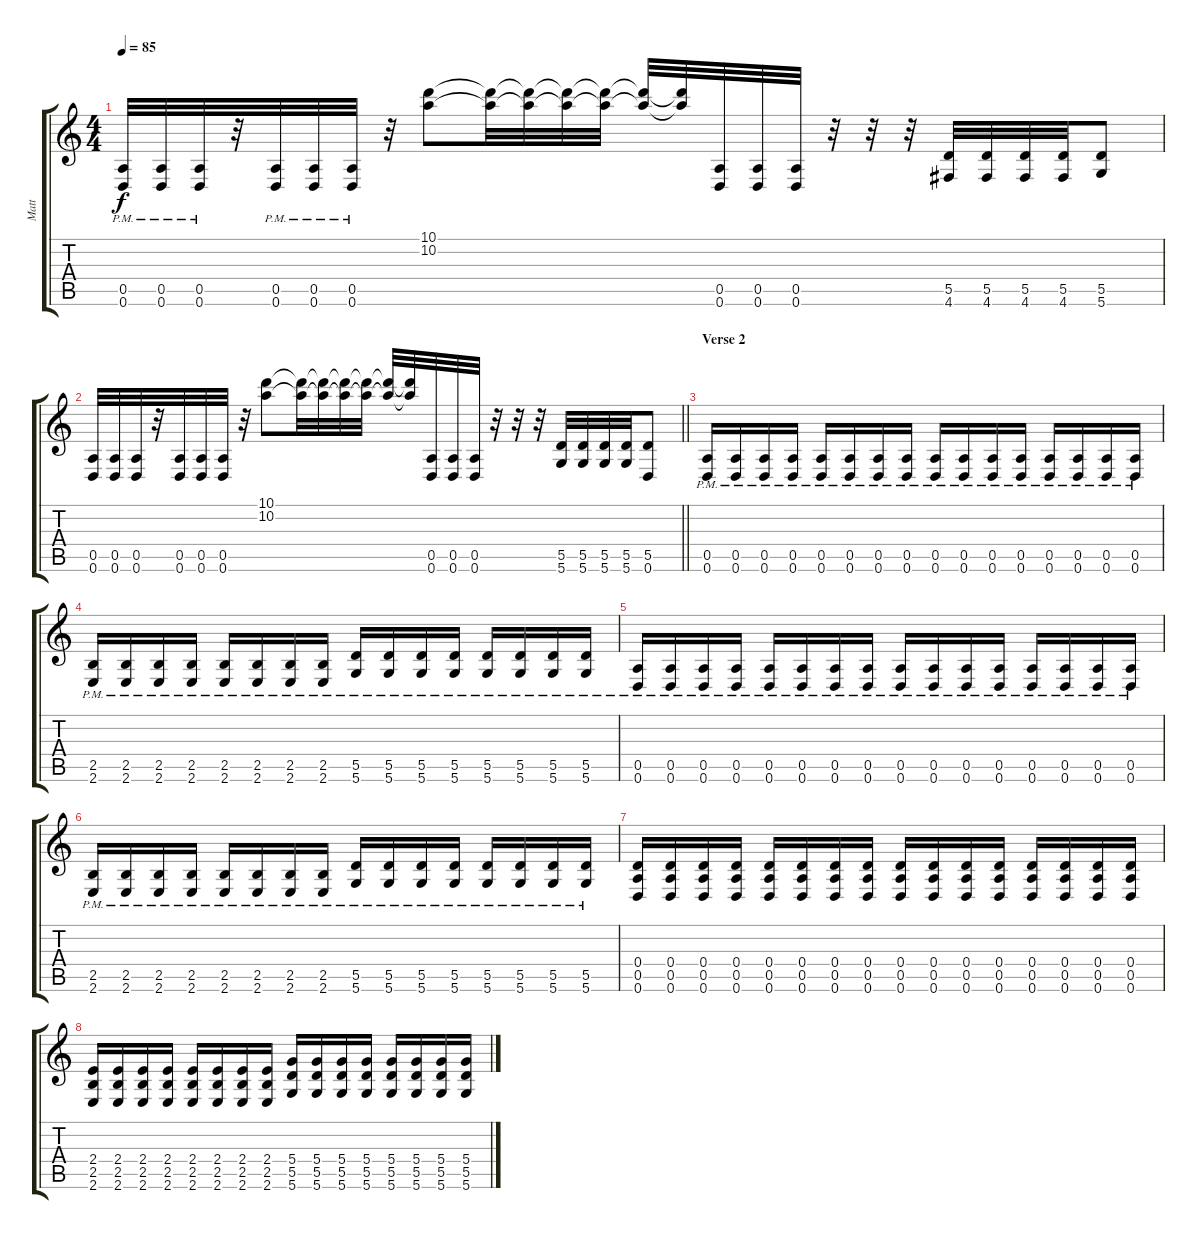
\track ("Matt" "Matt") {instrument overdrivenguitar}
\staff {score tabs}
\tuning (E4 B3 G3 D3 A2 D2) {hide}
\ts (4 4)
\tempo 85
\clef g2
\ks c
(0.5{pm} 0.6{pm}).32{dy f} (0.5{pm} 0.6{pm}).32 (0.5{pm} 0.6{pm}).32 r.32 (0.5{pm} 0.6{pm}).32 (0.5{pm} 0.6{pm}).32 (0.5{pm} 0.6{pm}).32 r.32 (10.1 10.2).8 (10.1{t} 10.2{t}).32 (10.1{t} 10.2{t}).32 (10.1{t} 10.2{t}).32 (10.1{t} 10.2{t}).32 (10.1{t} 10.2{t}).32 (10.1{t} 10.2{t}).32 (0.5 0.6).32 (0.5 0.6).32 (0.5 0.6).32 r.32 r.32 r.32 (5.5 4.6).32 (5.5 4.6).32 (5.5 4.6).32 (5.5 4.6).32 (5.5 5.6).8 |
\barLineRight lightlight
(0.5 0.6).32 (0.5 0.6).32 (0.5 0.6).32 r.32 (0.5 0.6).32 (0.5 0.6).32 (0.5 0.6).32 r.32 (10.1 10.2).8 (10.1{t} 10.2{t}).32 (10.1{t} 10.2{t}).32 (10.1{t} 10.2{t}).32 (10.1{t} 10.2{t}).32 (10.1{t} 10.2{t}).32 (10.1{t} 10.2{t}).32 (0.5 0.6).32 (0.5 0.6).32 (0.5 0.6).32 r.32 r.32 r.32 (5.5 5.6).32 (5.5 5.6).32 (5.5 5.6).32 (5.5 5.6).32 (5.5 0.6).8 |
\section ("" "Verse 2")
(0.5{pm} 0.6{pm}).16 (0.5{pm} 0.6{pm}).16 (0.5{pm} 0.6{pm}).16 (0.5{pm} 0.6{pm}).16 (0.5{pm} 0.6{pm}).16 (0.5{pm} 0.6{pm}).16 (0.5{pm} 0.6{pm}).16 (0.5{pm} 0.6{pm}).16 (0.5{pm} 0.6{pm}).16 (0.5{pm} 0.6{pm}).16 (0.5{pm} 0.6{pm}).16 (0.5{pm} 0.6{pm}).16 (0.5{pm} 0.6{pm}).16 (0.5{pm} 0.6{pm}).16 (0.5{pm} 0.6{pm}).16 (0.5{pm} 0.6{pm}).16 |
(2.5{pm} 2.6{pm}).16 (2.5{pm} 2.6{pm}).16 (2.5{pm} 2.6{pm}).16 (2.5{pm} 2.6{pm}).16 (2.5{pm} 2.6{pm}).16 (2.5{pm} 2.6{pm}).16 (2.5{pm} 2.6{pm}).16 (2.5{pm} 2.6{pm}).16 (5.5{pm} 5.6{pm}).16 (5.5{pm} 5.6{pm}).16 (5.5{pm} 5.6{pm}).16 (5.5{pm} 5.6{pm}).16 (5.5{pm} 5.6{pm}).16 (5.5{pm} 5.6{pm}).16 (5.5{pm} 5.6{pm}).16 (5.5{pm} 5.6{pm}).16 |
(0.5{pm} 0.6{pm}).16 (0.5{pm} 0.6{pm}).16 (0.5{pm} 0.6{pm}).16 (0.5{pm} 0.6{pm}).16 (0.5{pm} 0.6{pm}).16 (0.5{pm} 0.6{pm}).16 (0.5{pm} 0.6{pm}).16 (0.5{pm} 0.6{pm}).16 (0.5{pm} 0.6{pm}).16 (0.5{pm} 0.6{pm}).16 (0.5{pm} 0.6{pm}).16 (0.5{pm} 0.6{pm}).16 (0.5{pm} 0.6{pm}).16 (0.5{pm} 0.6{pm}).16 (0.5{pm} 0.6{pm}).16 (0.5{pm} 0.6{pm}).16 |
(2.5{pm} 2.6{pm}).16 (2.5{pm} 2.6{pm}).16 (2.5{pm} 2.6{pm}).16 (2.5{pm} 2.6{pm}).16 (2.5{pm} 2.6{pm}).16 (2.5{pm} 2.6{pm}).16 (2.5{pm} 2.6{pm}).16 (2.5{pm} 2.6{pm}).16 (5.5{pm} 5.6{pm}).16 (5.5{pm} 5.6{pm}).16 (5.5{pm} 5.6{pm}).16 (5.5{pm} 5.6{pm}).16 (5.5{pm} 5.6{pm}).16 (5.5{pm} 5.6{pm}).16 (5.5{pm} 5.6{pm}).16 (5.5{pm} 5.6{pm}).16 |
(0.4 0.5 0.6).16 (0.4 0.5 0.6).16 (0.4 0.5 0.6).16 (0.4 0.5 0.6).16 (0.4 0.5 0.6).16 (0.4 0.5 0.6).16 (0.4 0.5 0.6).16 (0.4 0.5 0.6).16 (0.4 0.5 0.6).16 (0.4 0.5 0.6).16 (0.4 0.5 0.6).16 (0.4 0.5 0.6).16 (0.4 0.5 0.6).16 (0.4 0.5 0.6).16 (0.4 0.5 0.6).16 (0.4 0.5 0.6).16 |
(2.4 2.5 2.6).16 (2.4 2.5 2.6).16 (2.4 2.5 2.6).16 (2.4 2.5 2.6).16 (2.4 2.5 2.6).16 (2.4 2.5 2.6).16 (2.4 2.5 2.6).16 (2.4 2.5 2.6).16 (5.4 5.5 5.6).16 (5.4 5.5 5.6).16 (5.4 5.5 5.6).16 (5.4 5.5 5.6).16 (5.4 5.5 5.6).16 (5.4 5.5 5.6).16 (5.4 5.5 5.6).16 (5.4 5.5 5.6).16
